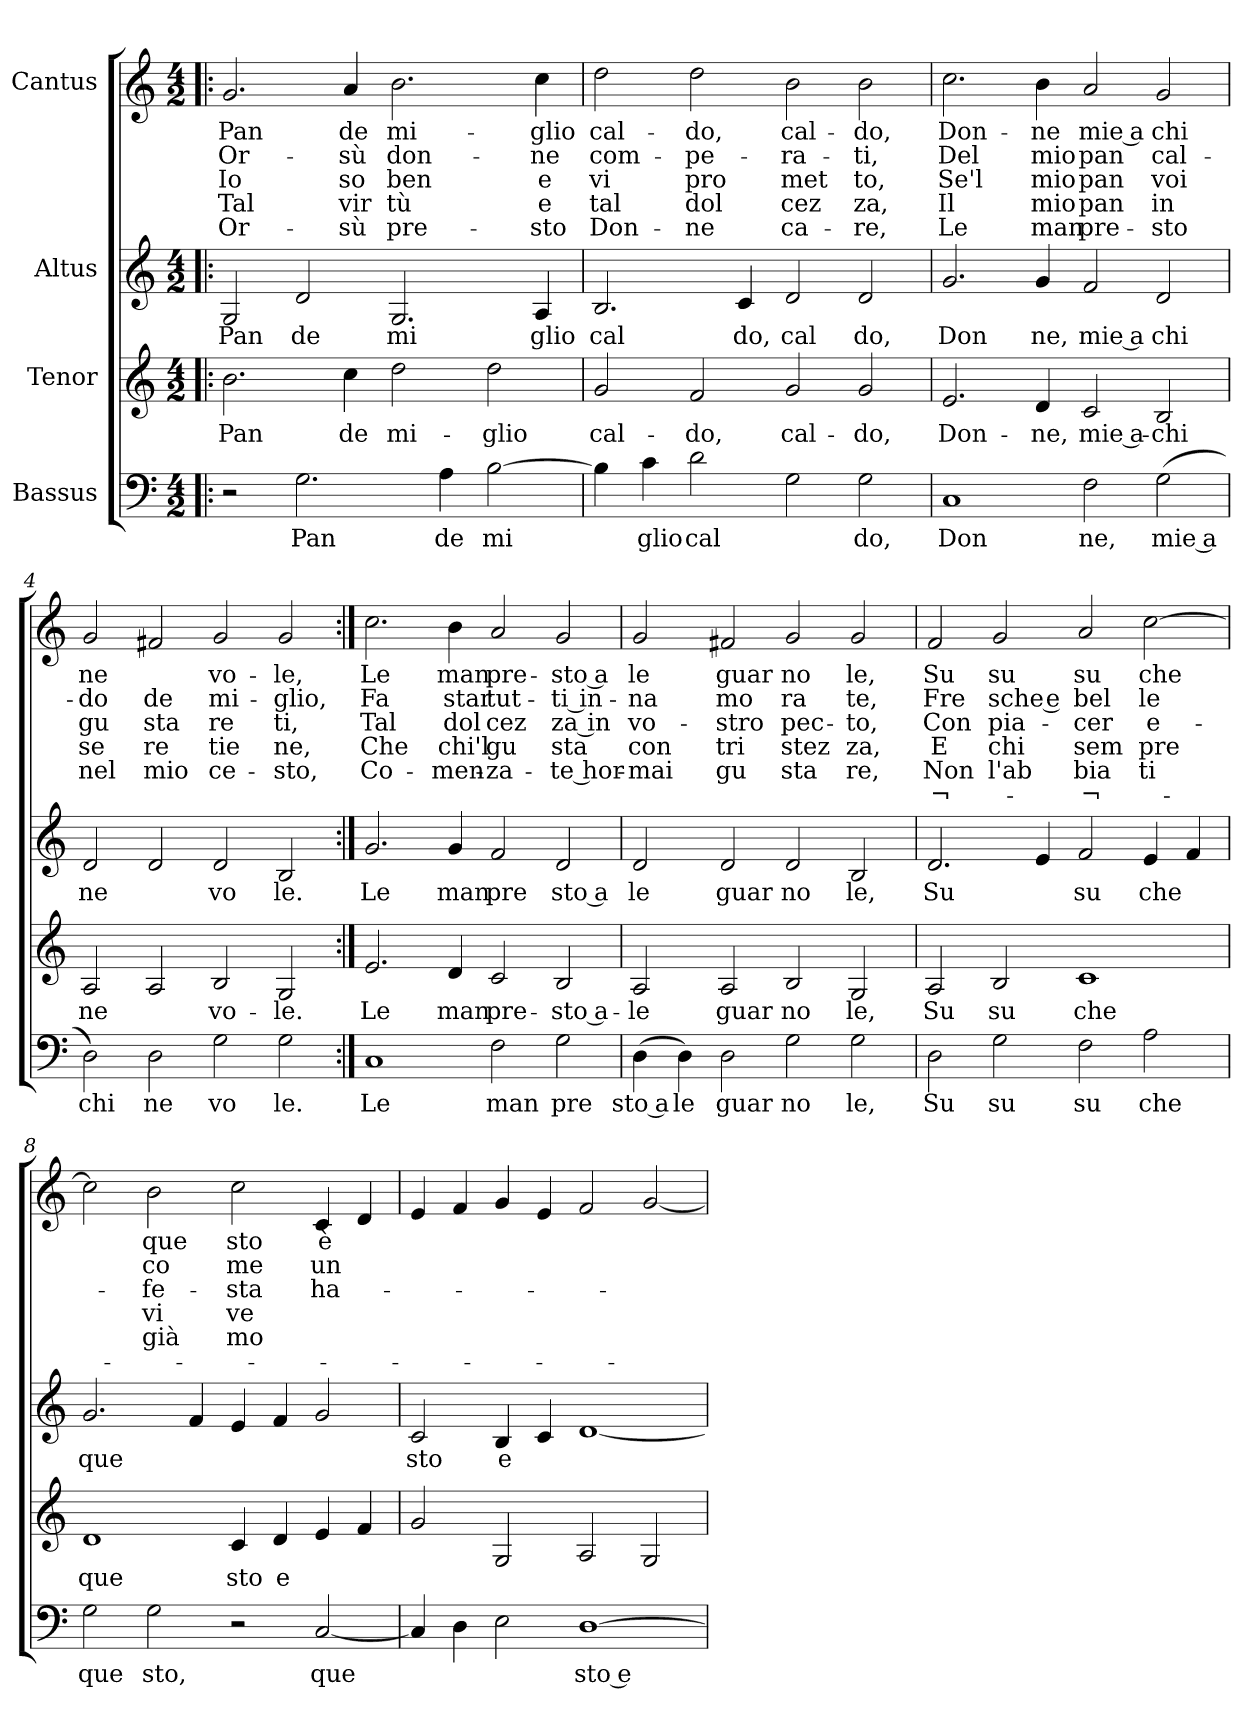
**kern	**text	**kern	**text	**kern	**text	**kern	**text	**text	**text	**text	**text	**text
*part4	*part4	*part3	*part3	*part2	*part2	*part1	*part1	*part1	*part1	*part1	*part1	*part1
*staff4	*staff4	*staff3	*staff3	*staff2	*staff2	*staff1	*staff1	*staff1	*staff1	*staff1	*staff1	*staff1
*I"Bassus	*	*I"Tenor	*	*I"Altus	*	*I"Cantus	*	*	*	*	*	*
*clefF4	*	*clefG2	*	*clefG2	*	*clefG2	*	*	*	*	*	*
*k[]	*	*k[]	*	*k[]	*	*k[]	*	*	*	*	*	*
*C:	*	*C:	*	*C:	*	*C:	*	*	*	*	*	*
*M4/2	*	*M4/2	*	*M4/2	*	*M4/2	*	*	*	*	*	*
=1!|:	=1!|:	=1!|:	=1!|:	=1!|:	=1!|:	=1!|:	=1!|:	=1!|:	=1!|:	=1!|:	=1!|:	=1!|:
!	!	!	!LO:LY:b	!	!LO:LY:b	!	!LO:LY:b	!LO:LY:b	!LO:LY:b	!LO:LY:b	!LO:LY:b	!
2r	.	2.b\	Pan	2G/	Pan	2.g/	Pan	Or-	Io	Tal	Or-	.
!	!LO:LY:b	!	!	!	!LO:LY:b	!	!	!	!	!	!	!
2.G\	Pan	.	.	2d/	de	.	.	.	.	.	.	.
!	!	!	!LO:LY:b	!	!	!	!LO:LY:b	!LO:LY:b	!LO:LY:b	!LO:LY:b	!LO:LY:b	!
.	.	4cc\	de	.	.	4a/	de	-sù	so	vir	-sù	.
!	!	!	!LO:LY:b	!	!LO:LY:b	!	!LO:LY:b	!LO:LY:b	!LO:LY:b	!LO:LY:b	!LO:LY:b	!
.	.	2dd\	mi-	2.G/	mi	2.b\	mi-	don-	ben	tù	pre-	.
!	!LO:LY:b	!	!	!	!	!	!	!	!	!	!	!
4A\	de	.	.	.	.	.	.	.	.	.	.	.
!	!LO:LY:b	!	!LO:LY:b	!	!	!	!	!	!	!	!	!
[>2B\	mi	2dd\	-glio	.	.	.	.	.	.	.	.	.
!	!	!	!	!	!LO:LY:b	!	!LO:LY:b	!LO:LY:b	!LO:LY:b	!LO:LY:b	!LO:LY:b	!
.	.	.	.	4A/	glio	4cc\	-glio	-ne	e	e	-sto	.
=2	=2	=2	=2	=2	=2	=2	=2	=2	=2	=2	=2	=2
!	!	!	!LO:LY:b	!	!LO:LY:b	!	!LO:LY:b	!LO:LY:b	!LO:LY:b	!LO:LY:b	!LO:LY:b	!
4B\]	.	2g/	cal-	2.B/	cal	2dd\	cal-	com-	vi	tal	Don-	.
!	!LO:LY:b	!	!	!	!	!	!	!	!	!	!	!
4c\	glio	.	.	.	.	.	.	.	.	.	.	.
!	!LO:LY:b	!	!LO:LY:b	!	!	!	!LO:LY:b	!LO:LY:b	!LO:LY:b	!LO:LY:b	!LO:LY:b	!
2d\	cal	2f/	-do,	.	.	2dd\	-do,	-pe-	pro	dol	-ne	.
!	!	!	!	!	!LO:LY:b	!	!	!	!	!	!	!
.	.	.	.	4c/	do,	.	.	.	.	.	.	.
!	!	!	!LO:LY:b	!	!LO:LY:b	!	!LO:LY:b	!LO:LY:b	!LO:LY:b	!LO:LY:b	!LO:LY:b	!
2G\	.	2g/	cal-	2d/	cal	2b\	cal-	-ra-	met	cez	ca-	.
!	!LO:LY:b	!	!LO:LY:b	!	!LO:LY:b	!	!LO:LY:b	!LO:LY:b	!LO:LY:b	!LO:LY:b	!LO:LY:b	!
2G\	do,	2g/	-do,	2d/	do,	2b\	-do,	-ti,	to,	za,	-re,	.
=3	=3	=3	=3	=3	=3	=3	=3	=3	=3	=3	=3	=3
!	!LO:LY:b	!	!LO:LY:b	!	!LO:LY:b	!	!LO:LY:b	!LO:LY:b	!LO:LY:b	!LO:LY:b	!LO:LY:b	!
1C	Don	2.e/	Don-	2.g/	Don	2.cc\	Don-	Del	Se'l	Il	Le	.
!	!	!	!LO:LY:b	!	!LO:LY:b	!	!LO:LY:b	!LO:LY:b	!LO:LY:b	!LO:LY:b	!LO:LY:b	!
.	.	4d/	-ne,	4g/	ne,	4b\	-ne	mio	mio	mio	man	.
!	!LO:LY:b	!	!LO:LY:b:rj	!	!LO:LY:b:rj	!	!LO:LY:b:rj	!LO:LY:b:rj	!LO:LY:b:rj	!LO:LY:b:rj	!LO:LY:b:rj	!
2F\	ne,	2c/	mie a-	2f/	mie a	2a/	mie a	pan	pan	pan	pre-	.
!	!LO:LY:b:rj	!	!LO:LY:b	!	!LO:LY:b	!	!LO:LY:b	!LO:LY:b	!LO:LY:b	!LO:LY:b	!LO:LY:b	!
(<2G\	mie a	2B/	-chi	2d/	chi	2g/	chi	cal-	voi	in	-sto	.
=4	=4	=4	=4	=4	=4	=4	=4	=4	=4	=4	=4	=4
!	!LO:LY:b	!	!LO:LY:b	!	!LO:LY:b	!	!LO:LY:b	!LO:LY:b	!LO:LY:b	!LO:LY:b	!LO:LY:b	!
2D\)	chi	2A/	ne	2d/	ne	2g/	ne	-do	gu	se	nel	.
!	!LO:LY:b	!	!	!	!	!	!	!LO:LY:b	!LO:LY:b	!LO:LY:b	!LO:LY:b	!
2D\	ne	2A/	.	2d/	.	2f#/	.	de	sta	re	mio	.
!	!LO:LY:b	!	!LO:LY:b	!	!LO:LY:b	!	!LO:LY:b	!LO:LY:b	!LO:LY:b	!LO:LY:b	!LO:LY:b	!
2G\	vo	2B/	vo-	2d/	vo	2g/	vo-	mi-	re	tie	ce-	.
!	!LO:LY:b	!	!LO:LY:b	!	!LO:LY:b	!	!LO:LY:b	!LO:LY:b	!LO:LY:b	!LO:LY:b	!LO:LY:b	!
2G\	le.	2G/	-le.	2B/	le.	2g/	-le,	-glio,	ti,	ne,	-sto,	.
=5:|!	=5:|!	=5:|!	=5:|!	=5:|!	=5:|!	=5:|!	=5:|!	=5:|!	=5:|!	=5:|!	=5:|!	=5:|!
!	!LO:LY:b	!	!LO:LY:b	!	!LO:LY:b	!	!LO:LY:b	!LO:LY:b	!LO:LY:b	!LO:LY:b	!LO:LY:b	!
1C	Le	2.e/	Le	2.g/	Le	2.cc\	Le	Fa	Tal	Che	Co-	.
!	!	!	!LO:LY:b	!	!LO:LY:b	!	!LO:LY:b	!LO:LY:b	!LO:LY:b	!LO:LY:b	!LO:LY:b	!
.	.	4d/	man	4g/	man	4b\	man	star	dol	chi'l	-men-	.
!	!LO:LY:b	!	!LO:LY:b	!	!LO:LY:b	!	!LO:LY:b	!LO:LY:b	!LO:LY:b	!LO:LY:b	!LO:LY:b	!
2F\	man	2c/	pre-	2f/	pre	2a/	pre-	tut-	cez	gu	-za-	.
!	!LO:LY:b	!	!LO:LY:b:rj	!	!LO:LY:b:rj	!	!LO:LY:b:rj	!LO:LY:b:rj	!LO:LY:b:rj	!LO:LY:b:rj	!LO:LY:b:rj	!
2G\	pre	2B/	-sto a-	2d/	sto a	2g/	-sto a	-ti in-	za in	sta	-te hor-	.
!!LO:LB:g=z
=6	=6	=6	=6	=6	=6	=6	=6	=6	=6	=6	=6	=6
!	!LO:LY:b:rj	!	!LO:LY:b	!	!LO:LY:b	!	!LO:LY:b	!LO:LY:b	!LO:LY:b	!LO:LY:b	!LO:LY:b	!
(<4D\	sto a	2A/	-le	2d/	le	2g/	le	-na	vo-	con	-mai	.
!	!LO:LY:b	!	!	!	!	!	!	!	!	!	!	!
4D\)	le	.	.	.	.	.	.	.	.	.	.	.
!	!LO:LY:b	!	!LO:LY:b	!	!LO:LY:b	!	!LO:LY:b	!LO:LY:b	!LO:LY:b	!LO:LY:b	!LO:LY:b	!
2D\	guar	2A/	guar	2d/	guar	2f#/	guar	mo	-stro	tri	gu	.
!	!LO:LY:b	!	!LO:LY:b	!	!LO:LY:b	!	!LO:LY:b	!LO:LY:b	!LO:LY:b	!LO:LY:b	!LO:LY:b	!
2G\	no	2B/	no	2d/	no	2g/	no	ra	pec-	stez	sta	.
!	!LO:LY:b	!	!LO:LY:b	!	!LO:LY:b	!	!LO:LY:b	!LO:LY:b	!LO:LY:b	!LO:LY:b	!LO:LY:b	!
2G\	le,	2G/	le,	2B/	le,	2g/	le,	te,	-to,	za,	re,	.
=7	=7	=7	=7	=7	=7	=7	=7	=7	=7	=7	=7	=7
!	!LO:LY:b	!	!LO:LY:b	!	!LO:LY:b	!	!LO:LY:b	!LO:LY:b	!LO:LY:b	!LO:LY:b	!LO:LY:b	!LO:LY:b
2D\	Su	2A/	Su	2.d/	Su	2f/	Su	Fre	Con	E	Non	¬-
!	!LO:LY:b	!	!LO:LY:b	!	!	!	!LO:LY:b	!LO:LY:b	!LO:LY:b	!LO:LY:b	!LO:LY:b	!
2G\	su	2B/	su	.	.	2g/	su	sche e	pia-	chi	l'ab	.
.	.	.	.	4e/	.	.	.	.	.	.	.	.
!	!LO:LY:b	!	!LO:LY:b	!	!LO:LY:b	!	!LO:LY:b	!LO:LY:b	!LO:LY:b	!LO:LY:b	!LO:LY:b	!LO:LY:b
2F\	su	1c	che	2f/	su	2a/	su	bel	-cer	sem	bia	-¬-
!	!LO:LY:b	!	!	!	!LO:LY:b	!	!LO:LY:b	!LO:LY:b	!LO:LY:b	!LO:LY:b	!LO:LY:b	!
2A\	che	.	.	4e/	che	[>2cc\	che	le	e-	pre	ti	.
.	.	.	.	4f/	.	.	.	.	.	.	.	.
=8	=8	=8	=8	=8	=8	=8	=8	=8	=8	=8	=8	=8
!	!LO:LY:b	!	!LO:LY:b	!	!LO:LY:b	!	!	!	!	!	!	!
2G\	que	1d	que	2.g/	que	2cc\]	.	.	.	.	.	.
!	!LO:LY:b	!	!	!	!	!	!LO:LY:b	!LO:LY:b	!LO:LY:b	!LO:LY:b	!LO:LY:b	!
2G\	sto,	.	.	.	.	2b\	que	co	-fe-	vi	già	.
.	.	.	.	4f/	.	.	.	.	.	.	.	.
!	!	!	!LO:LY:b	!	!	!	!LO:LY:b	!LO:LY:b	!LO:LY:b	!LO:LY:b	!LO:LY:b	!
2r	.	4c/	sto	4e/	.	2cc\	sto	me	-sta	ve	mo	.
!	!	!	!LO:LY:b	!	!	!	!	!	!	!	!	!
.	.	4d/	e	4f/	.	.	.	.	.	.	.	.
!	!LO:LY:b	!	!	!	!	!	!LO:LY:b:rj	!LO:LY:b:rj	!LO:LY:b:rj	!	!	!
[<2C/	que	4e/	.	2g/	.	4c/	è	un	ha-	.	.	.
.	.	4f/	.	.	.	4d/	.	.	.	.	.	.
=9	=9	=9	=9	=9	=9	=9	=9	=9	=9	=9	=9	=9
!	!	!	!	!	!LO:LY:b	!	!	!	!	!	!	!
4C/]	.	2g/	.	2c/	sto	4e/	.	.	.	.	.	.
4D\	.	.	.	.	.	4f/	.	.	.	.	.	.
!	!	!	!	!	!LO:LY:b:rj	!	!	!	!	!	!	!
2E\	.	2G/	.	4B/	e	4g/	.	.	.	.	.	.
.	.	.	.	4c/	.	4e/	.	.	.	.	.	.
!	!LO:LY:b	!	!	!	!	!	!	!	!	!	!	!
[>1D	sto e	2A/	.	[<1d	.	2f/	.	.	.	.	.	.
.	.	2G/	.	.	.	[<2g/	.	.	.	.	.	.
=	=	=	=	=	=	=	=	=	=	=	=	=
*-	*-	*-	*-	*-	*-	*-	*-	*-	*-	*-	*-	*-
